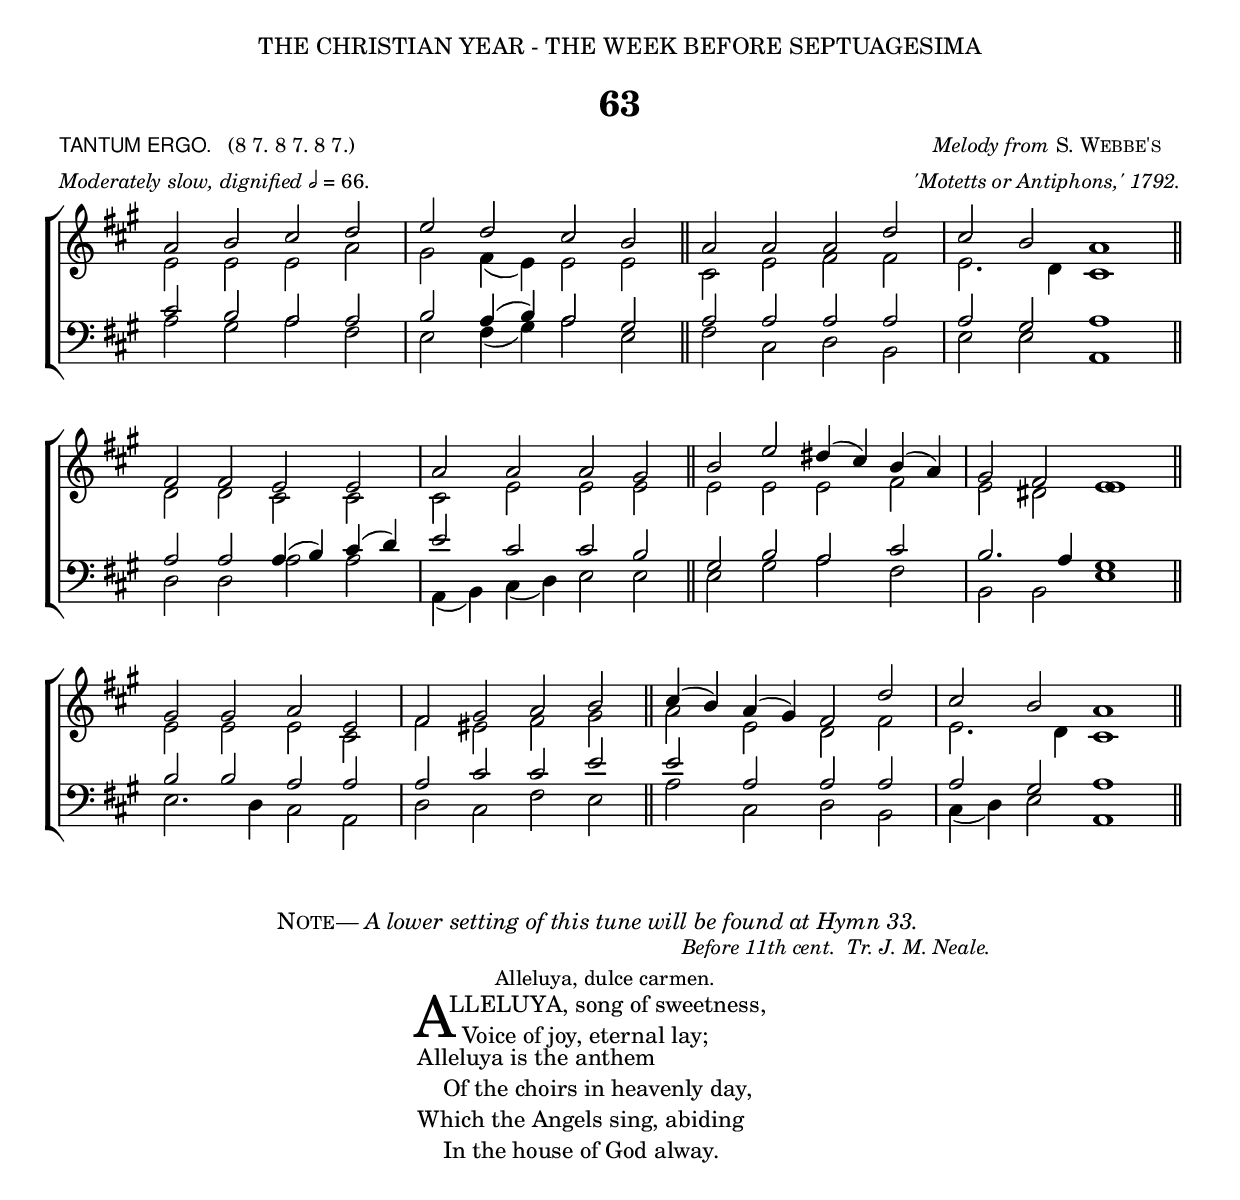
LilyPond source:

%%%120png
%%%Hymn 63 Tantum Ergo. Alleluya, song of sweetness
%%%Version 1

\version "2.10"

\header {
  dedication = \markup { \center-align { "THE CHRISTIAN YEAR - THE WEEK BEFORE SEPTUAGESIMA"
		                         \hspace #0.1 }}	
  title = "63"
  
  meter = \markup { \small {\column {  \line { \sans {"TANTUM ERGO."} \hspace #1 \roman {"(8 7. 8 7. 8 7.)"}}
                                       \line { \italic {Moderately slow, dignified} \fontsize #-5 \general-align #Y #DOWN \note #"2" #1 = 66.}
                                  }
                  }}
 
  arranger =  \markup { \small {\center-align {
		            \line{ \italic "Melody from" \smallCaps "S. Webbe's" }
			    \line { \italic "'Motetts or Antiphons,' 1792."}
	                } }			    
                      }
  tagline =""
}


global = {
  \time 4/2 
  \key a \major 
  \set Staff.midiInstrument = "church organ" 
}

soprano = \relative c' { 
  a'2 b2 cis2 d2 | e2 d2 cis2 b2 \bar "||" a2 a2 a2 d2 | cis2 b2 a1 \bar "||" \break
  fis2 fis2 e2 e2 | a2 a2 a2 gis2 \bar "||" b2 e2 dis4( cis4) b4( a4) | gis2 fis2 e1 \bar "||" \break
  gis2 gis2 a2 e2 | fis2 gis2 a2 b2 \bar "||" cis4( b4) a4( gis4) fis2 d'2 | cis2 b2 a1 \bar "||"
}

alto = \relative c' {
  e2 e2 e2 a2 | gis2 fis4( e4) e2 e2 \bar "||" cis2 e2 fis2 fis2 | e2. d4 cis1 \bar "||"
  d2 d2 cis2 cis2 | cis2 e2 e2 e2 \bar "||" e2 e2 e2 fis2 | e2 dis2 \once \override NoteColumn #'force-hshift = #-0.01 e1 \bar "||"
  e2 e2 e2 cis2 | fis2 eis2 fis2 gis2 \bar "||"| a2 e2 d2 fis2 | e2. d4 cis1 \bar "||" 
}

tenor = \relative c { \clef bass
  cis'2 b2 a2 a2 | b2 a4( b4) a2 gis2 \bar "||" a2 a2 a2 a2 | a2 gis2 a1 \bar "||"
  a2 a2 a4( b4) cis4( d4) | e2 cis2 cis2 b2 \bar "||" gis2 b2 a2 cis2 | b2. a4 gis1 \bar "||"
  b2 b2 a2 a2 | a2 cis2 cis2 e2 \bar "||" e2 a,2 a2 a2 | a2 gis2 a1 \bar "||" 
}

bass = \relative c {\clef bass
  a'2 gis2 a2 fis2 | e2 fis4( gis4) a2 e2 \bar "||" fis2 cis2 d2 b2 | e2 e2 a,1 \bar "||"
  d2 d2 a'2 a2 | a,4( b4) cis4( d4) e2 e2 \bar "||" e2 gis2 a2 fis2 | b,2 b2 e1 \bar "||"
  e2. d4 cis2 a2 | d2 cis2 fis2 e2 \bar "||" a2 cis,2 d2 b2 | cis4( d4) e2 a,1 \bar "||" 
}

#(ly:set-option 'point-and-click #f)

\paper {
  #(set-paper-size "a4")
%%annotate-spacing = ##t
  print-page-number = ##f
  ragged-last-bottom = ##t
  ragged-bottom = ##t
}

\book{

%%% score block	
	
\score{
\new ChoirStaff	
 <<

	\context Staff = upper << 
	\context Voice = sopranos { \voiceOne \global \soprano }
	\context Voice = altos    {\voiceTwo \global \alto }
	                      >>
        
	\context Staff = lower <<
	\context Voice = tenors { \voiceOne \global \tenor }
	\context Voice = basses { \voiceTwo \global \bass }
			        >> 
			      

 >>
\layout {
		indent=0
%%		\context { \Score timing = ##f }
		\context { \Score \remove "Bar_number_engraver" }
		\context { \Staff \remove "Time_signature_engraver" }
		\context { \Score \remove "Mark_engraver"  }
                \context { \Staff \consists "Mark_engraver"  }
	}

%%% midi block
	
\midi { 
   \context {
       \Score 
       tempoWholesPerMinute = #(ly:make-moment 66 2)
            }
       }
	
} %%% score bracket


%%% Beginning of lyrics block

\markup { \hspace #21 \smallCaps "Note" \hspace #-1.2 ".—" \italic "A lower setting of this tune will be found at Hymn 33." }

\markup {
	\column {
		\line { \small { \hspace #60 \italic "Before 11th cent.  Tr. J. M. Neale."  } }  
	        \line { \small { \hspace #42 "Alleluya, dulce carmen."} }
} }


\markup { \hspace #32 %% add space here as necc. to center the entire block of lyrics
          \column { %% whole block of lyrics goes into one super column with sub-columns as necessary
	              \column { %% column for verse 1, a column of 2 lines  
	                  \line { \hspace #2.2 \column { \lower #2.4 \fontsize #8 "A" }   %%Drop Cap goes here
				  \hspace #-1.2    %% adjust this if other letters are too far from Drop Cap
				  \column  { \raise #0.0 "LLELUYA, song of sweetness,"
			                                 "  Voice of joy, eternal lay;"
			                }}          
	                  \line {  \hspace #2.5  %%adjust hspace until this line left edge is flush with Drop Cap
				   \lower  #1.56  %%adjust this until the line spacing looks right
				   \column {   
					   "Alleluya is the anthem"
					   "    Of the choirs in heavenly day,"
					   "Which the Angels sing, abiding"
					   "    In the house of God alway."
			  		}}
			           } %% finish verse 1	
		} %% end of super column  
} %% end of markup	  
			
%%% second page
%%% fake score block to occupy space and force a pagebreak.  Can't think of a better way of doing this.

\score{
	{s4 }
\header { breakbefore = ##f piece = ##f opus = ##f tagline = ##f }
\layout{	
	\context { \Staff
		\remove Time_signature_engraver
		\remove Key_engraver
		\remove Clef_engraver
		\remove Staff_symbol_engraver
}}}

%%% Continuation of lyrics

\markup { \hspace #32  %% add space here as necc. to center the entire block of lyrics
          \column {  %% whole block of lyrics goes into one super column with sub-columns as necessary
		  \line { "2  "
		    \column {	     
			    "Alleluya, thou resoundest,"
			    "    Salem, mother, ever blest;"
			    "Alleluyas without ending,"
			    "    Fit yon place of gladsome rest;"
			    "Exiles we, by Babel's waters,"
			    "    Sit in bondage and distrest."
			}}
		  \hspace #1  % adds vertical spacing between verses  
		  \line { "3  "
		    \column {	     
			    "Alleluya we deserve not"
			    "    Here to chant for evermore:"
			    "Alleluya our transgressions"
			    "    Make us for awhile give o'er;"
			    "For the holy time is coming,"
			    "    Bidding us our sins deplore."
			}}
		 \hspace #1  % adds vertical spacing between verses  		    
           	 \line { "4. "
		   \column {	     
			   "Trinity of endless glory,"
			   "    Hear thy people as they cry;"
			   "Grant us all to keep thy Easter"
			   "    In our home beyond the sky;"
			   "There to thee our Alleluya"
			   "    Singing everlastingly.     Amen."
			}}
	  } %% end of super column
} %% lyric markup bracket


%%% Amen score block

\score{
  \new ChoirStaff
   <<
        \context Staff = upper \with { fontSize = #-3  \override StaffSymbol #'staff-space = #(magstep -2) }  
	                      << 
	\context Voice = "sopranos" { \relative c' { \clef treble \global \voiceOne a'1 a1 \bar "||" }}
	\context Voice = "altos"    { \relative c' {  \clef treble \global \voiceTwo d1 cis1 \bar "||" }}
	                      >>
			      
	\context Lyrics \lyricsto "altos" { \override LyricText #'font-size = #-1 A -- men. }
	
	\context Staff = lower \with { fontSize = #-3  \override StaffSymbol #'staff-space = #(magstep -2) }  
	                       <<
	\context Voice = "tenors" { \relative c { \clef bass \global \voiceThree fis1 e1 \bar "||" }}
	\context Voice = "basses" { \relative c { \clef bass \global \voiceFour  d1 a1 \bar "||" }}
			        >> 
  >>			      

\header { breakbefore = ##f piece = " " opus = " " }

\layout { 
	\context { \Score timing = ##f }
	ragged-right = ##t
	indent = 15\cm
	\context { \Staff \remove Time_signature_engraver }

       }

%%% Amen midi         
\midi { \context { \Score tempoWholesPerMinute = #(ly:make-moment 66 2) }}       
       
}  

} %%book bracket